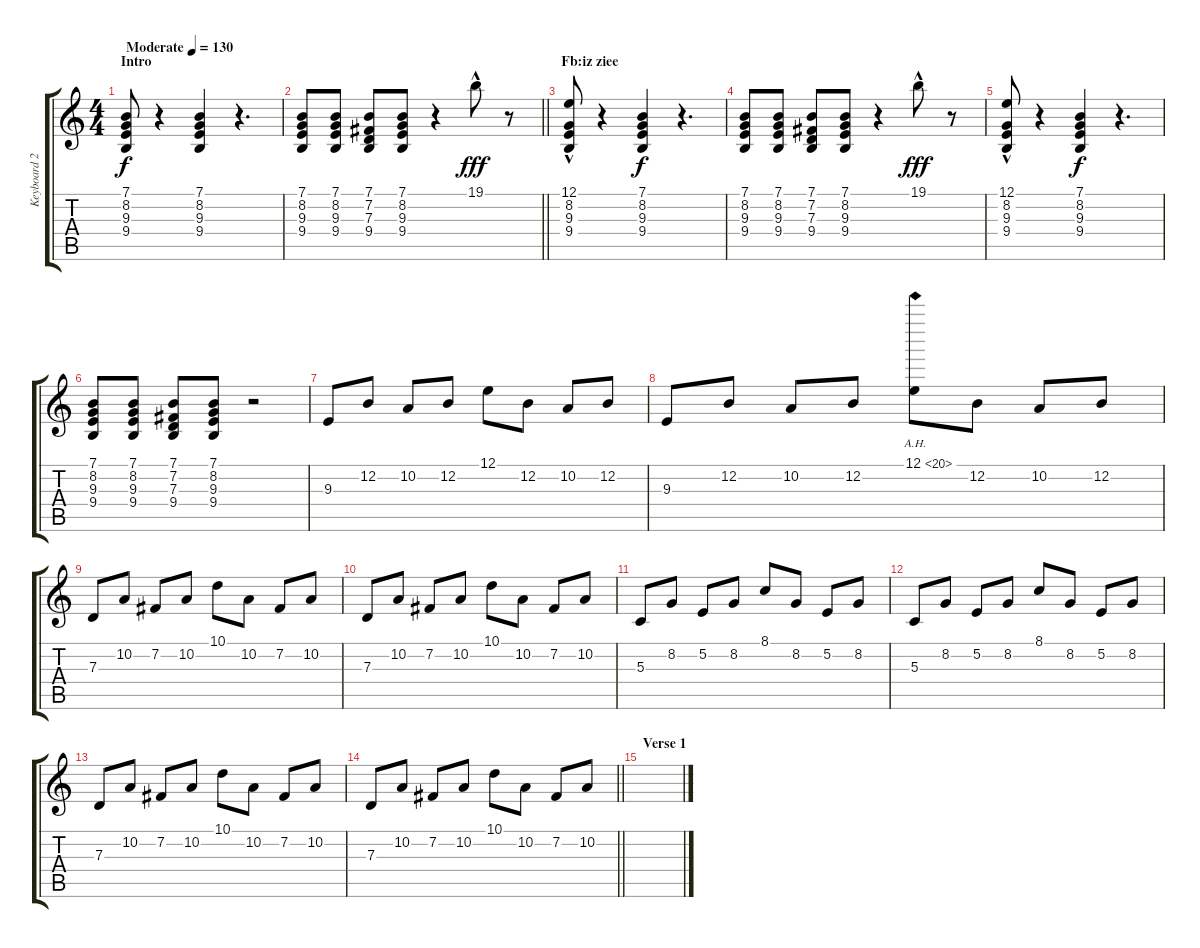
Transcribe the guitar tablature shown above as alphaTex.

\track ("Keyboard 2" "Keyboard 2") {instrument electricgrandpiano}
\staff {score tabs}
\tuning (E4 B3 G3 D3 A2 E2) {hide}
\ts (4 4)
\section ("" "Intro")
\tempo (130 "Moderate")
\clef g2
\ks c
(7.1 8.2 9.3 9.4).8{dy f instrument electricgrandpiano} r.4 (7.1 8.2 9.3 9.4).4 r.4{d} |
\barLineRight lightlight
(7.1 8.2 9.3 9.4).8 (7.1 8.2 9.3 9.4).8 (7.1 7.2 7.3 9.4).8 (7.1 8.2 9.3 9.4).8 r.4 19.1{hac}.8{dy fff} r.8 |
\section ("" "Fb:iz ziee")
(12.1{hac} 8.2 9.3 9.4).8 r.4 (7.1 8.2 9.3 9.4).4{dy f} r.4{d} |
(7.1 8.2 9.3 9.4).8 (7.1 8.2 9.3 9.4).8 (7.1 7.2 7.3 9.4).8 (7.1 8.2 9.3 9.4).8 r.4 19.1{hac}.8{dy fff} r.8 |
(12.1{hac} 8.2 9.3 9.4).8 r.4 (7.1 8.2 9.3 9.4).4{dy f} r.4{d} |
(7.1 8.2 9.3 9.4).8 (7.1 8.2 9.3 9.4).8 (7.1 7.2 7.3 9.4).8 (7.1 8.2 9.3 9.4).8 r.2 |
9.3.8{volume 10 instrument accordion} 12.2.8 10.2.8 12.2.8 12.1.8 12.2.8 10.2.8 12.2.8 |
9.3.8 12.2.8 10.2.8 12.2.8 12.1{ah 8}.8 12.2.8 10.2.8 12.2.8 |
7.3.8 10.2.8 7.2.8 10.2.8 10.1.8 10.2.8 7.2.8 10.2.8 |
7.3.8 10.2.8 7.2.8 10.2.8 10.1.8 10.2.8 7.2.8 10.2.8 |
5.3.8 8.2.8 5.2.8 8.2.8 8.1.8 8.2.8 5.2.8 8.2.8 |
5.3.8 8.2.8 5.2.8 8.2.8 8.1.8 8.2.8 5.2.8 8.2.8 |
7.3.8 10.2.8 7.2.8 10.2.8 10.1.8 10.2.8 7.2.8 10.2.8 |
\barLineRight lightlight
7.3.8 10.2.8 7.2.8 10.2.8 10.1.8 10.2.8 7.2.8 10.2.8 |
\section ("" "Verse 1")
